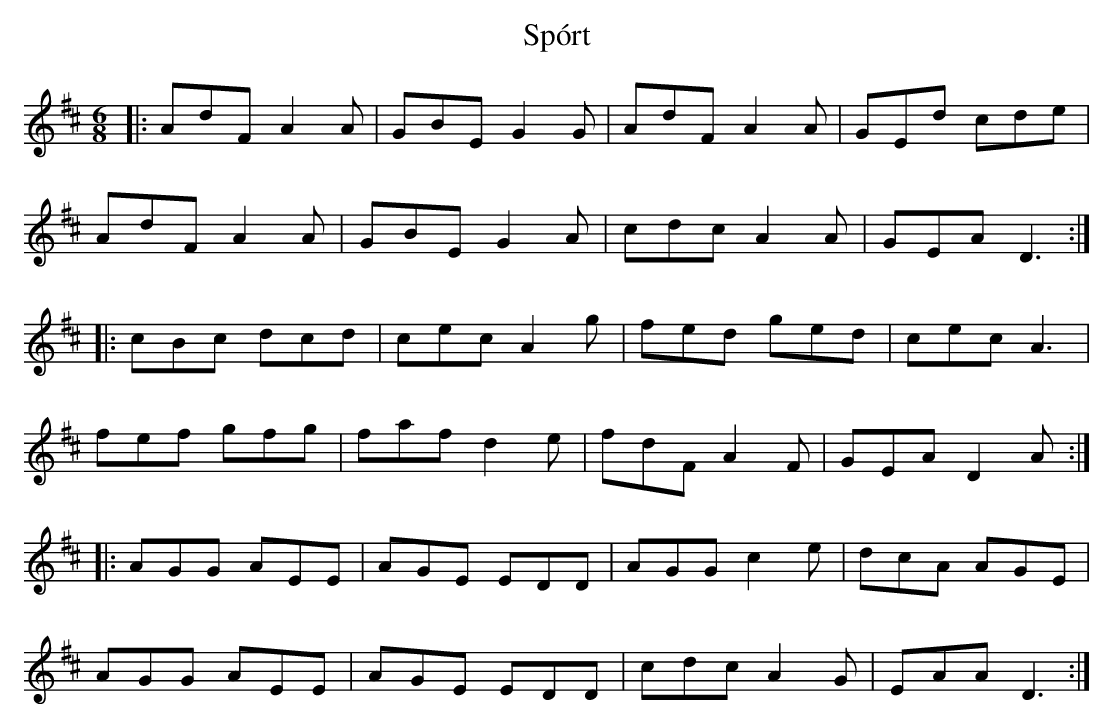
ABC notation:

X:1
T: Spórt
M: 6/8
L: 1/8
K: Dmaj
|:AdF A2 A|GBE G2 G|AdF A2 A|GEd cde|
AdF A2 A|GBE G2 A|cdc A2A|GEA D3:|
|:cBc dcd|cec A2g|fed ged|cec A3|
fef gfg|faf d2e|fdF A2 F|GEA D2 A:|
|:AGG AEE|AGE EDD|AGG c2 e|dcA AGE|
AGG AEE|AGE EDD|cdc A2G|EAA D3:|
